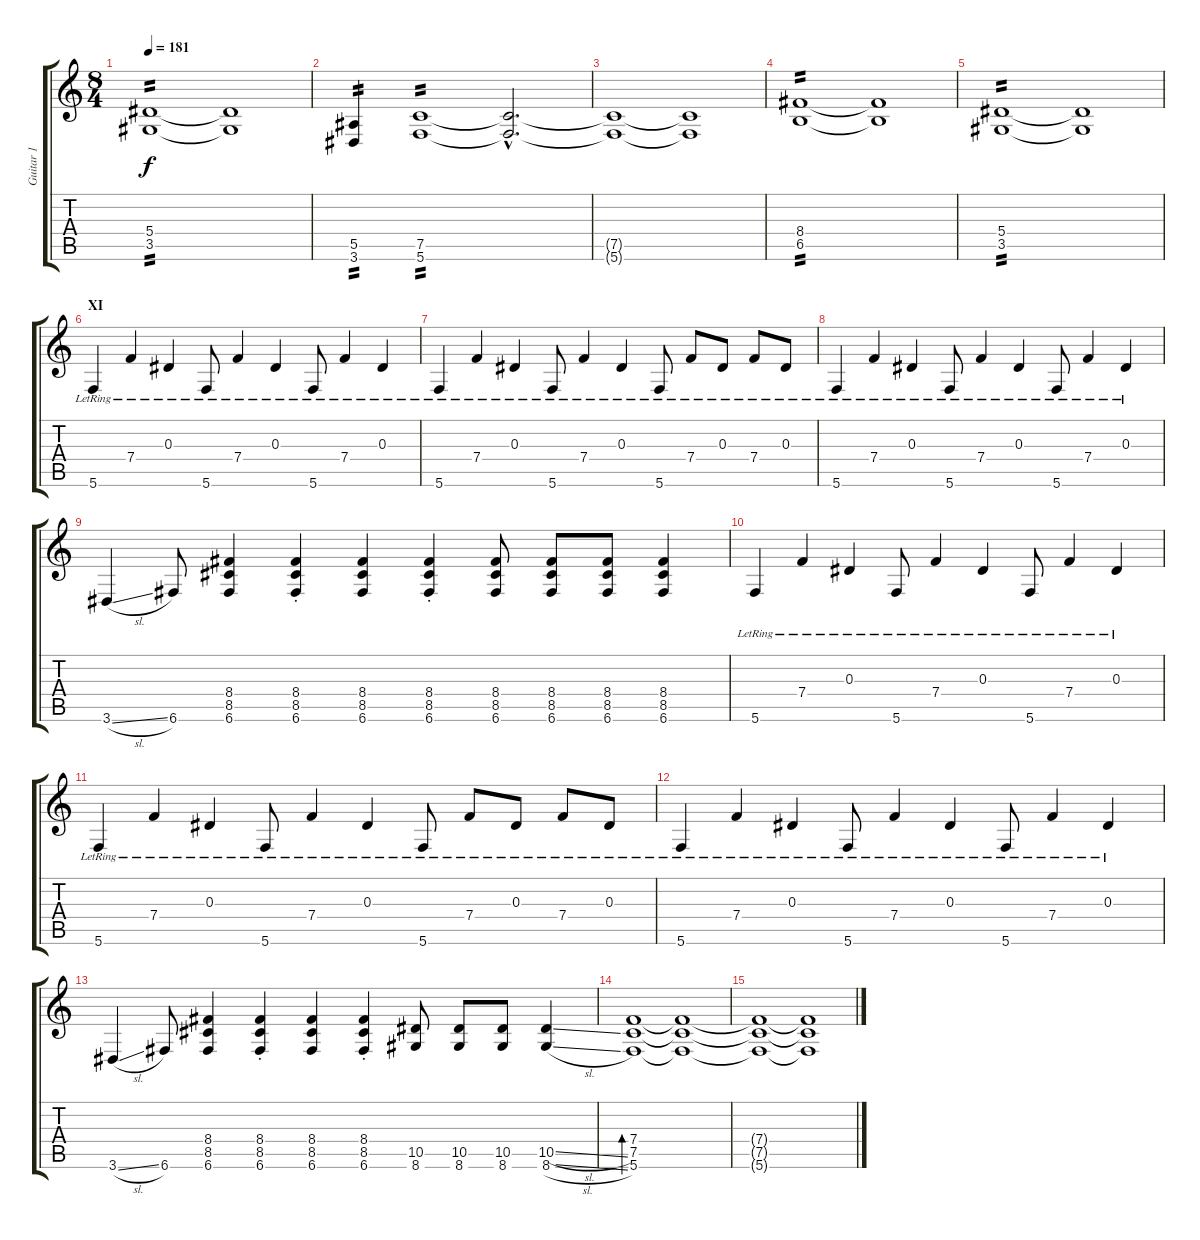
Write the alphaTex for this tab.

\track ("Guitar 1" "Guitar 1") {instrument distortionguitar}
\staff {score tabs}
\tuning (C4 G3 Eb3 Bb2 F2 C2) {hide}
\ts (8 4)
\tempo 181
\clef g2
\ks c
(5.4 3.5).1{tp 2 dy f} (5.4{t} 3.5{t}).1 |
(5.5 3.6).4{tp 2} (7.5 5.6).1{tp 2} (7.5{hac t} 5.6{hac t}).2{d} |
(7.5{t} 5.6{t}).1 (7.5{t} 5.6{t}).1 |
(8.4 6.5).1{tp 2} (8.4{t} 6.5{t}).1 |
(5.4 3.5).1{tp 2} (5.4{t} 3.5{t}).1 |
\section ("" "XI")
5.6{lr}.4{instrument electricguitarclean} 7.4{lr}.4 0.3{lr}.4 5.6{lr}.8 7.4{lr}.4 0.3{lr}.4 5.6{lr}.8 7.4{lr}.4 0.3{lr}.4 |
5.6{lr}.4 7.4{lr}.4 0.3{lr}.4 5.6{lr}.8 7.4{lr}.4 0.3{lr}.4 5.6{lr}.8 7.4{lr}.8 0.3{lr}.8 7.4{lr}.8 0.3{lr}.8 |
5.6{lr}.4 7.4{lr}.4 0.3{lr}.4 5.6{lr}.8 7.4{lr}.4 0.3{lr}.4 5.6{lr}.8 7.4{lr}.4 0.3{lr}.4 |
3.6{sl}.4 6.6.8 (8.4 8.5 6.6).4 (8.4{st} 8.5{st} 6.6{st}).4 (8.4 8.5 6.6).4 (8.4{st} 8.5{st} 6.6{st}).4 (8.4 8.5 6.6).8 (8.4 8.5 6.6).8 (8.4 8.5 6.6).8 (8.4 8.5 6.6).4 |
5.6{lr}.4 7.4{lr}.4 0.3{lr}.4 5.6{lr}.8 7.4{lr}.4 0.3{lr}.4 5.6{lr}.8 7.4{lr}.4 0.3{lr}.4 |
5.6{lr}.4 7.4{lr}.4 0.3{lr}.4 5.6{lr}.8 7.4{lr}.4 0.3{lr}.4 5.6{lr}.8 7.4{lr}.8 0.3{lr}.8 7.4{lr}.8 0.3{lr}.8 |
5.6{lr}.4 7.4{lr}.4 0.3{lr}.4 5.6{lr}.8 7.4{lr}.4 0.3{lr}.4 5.6{lr}.8 7.4{lr}.4 0.3{lr}.4 |
3.6{sl}.4 6.6.8 (8.4 8.5 6.6).4 (8.4{st} 8.5{st} 6.6{st}).4 (8.4 8.5 6.6).4 (8.4{st} 8.5{st} 6.6{st}).4 (10.5 8.6).8 (10.5 8.6).8 (10.5 8.6).8 (10.5{sl} 8.6{sl}).4 |
(7.4 7.5 5.6).1{bd 240} (7.4{t} 7.5{t} 5.6{t}).1 |
(7.4{t} 7.5{t} 5.6{t}).1 (7.4{t} 7.5{t} 5.6{t}).1
